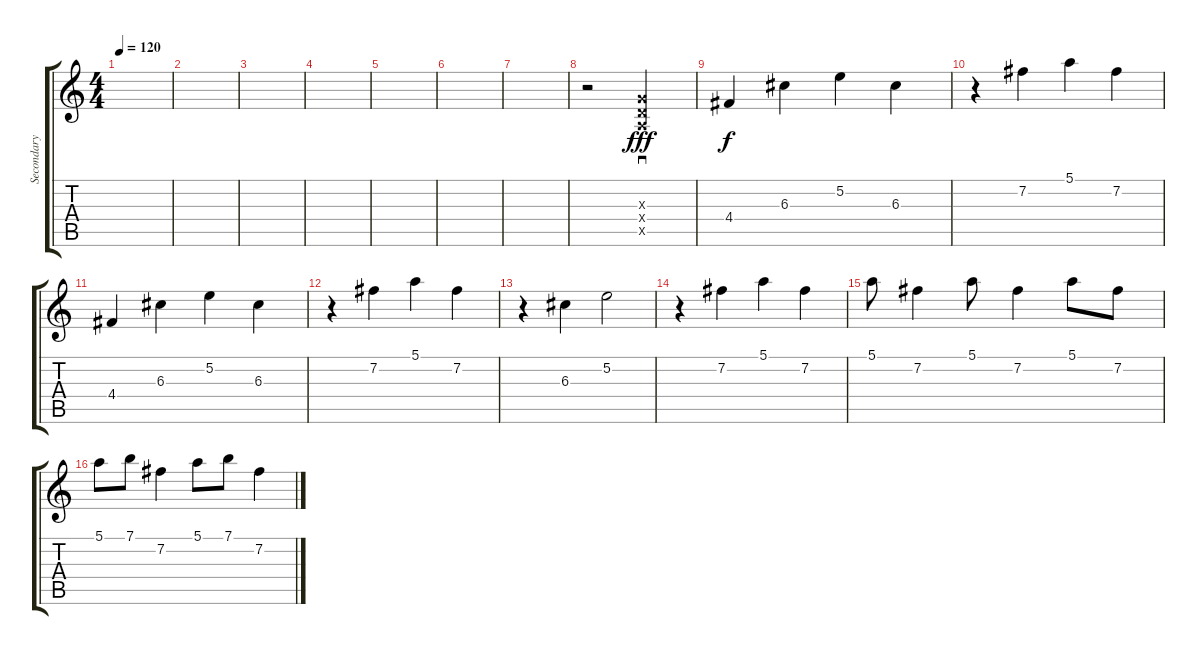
\track ("Secondary" "Secondary") {instrument distortionguitar}
\staff {score tabs}
\tuning (E4 B3 G3 D3 A2 E2) {hide}
\ts (4 4)
\tempo 120
\clef g2
\ks c
|
|
|
|
|
|
|
r.2 (0.3{x} 0.4{x} 0.5{x}).2{sd dy fff} |
4.4.4{dy f volume 8} 6.3.4 5.2.4 6.3.4 |
r.4{volume 8} 7.2.4 5.1.4 7.2.4 |
4.4.4{volume 8} 6.3.4 5.2.4 6.3.4 |
r.4{volume 8} 7.2.4 5.1.4 7.2.4 |
r.4{volume 8} 6.3.4 5.2.2 |
r.4{volume 8} 7.2.4 5.1.4 7.2.4 |
5.1.8{volume 8} 7.2.4 5.1.8 7.2.4 5.1.8 7.2.8 |
5.1.8{volume 8} 7.1.8 7.2.4 5.1.8 7.1.8 7.2.4
